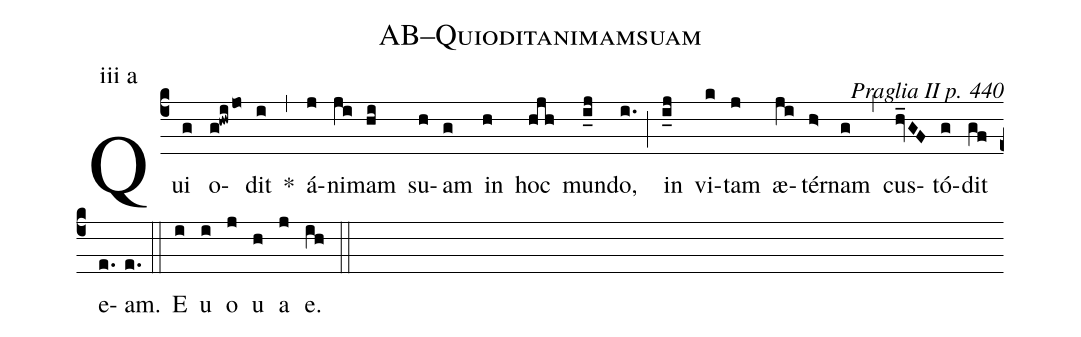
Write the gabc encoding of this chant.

name: AB--Quioditanimamsuam;
commentary: Praglia II p. 440;
annotation: iii a;
%%
(c4) Qui(g) o(g!hwi/jo)dit(i) *(,) á(j)ni(ji)mam(hi) su(h)am(g) in(h) hoc(hjh) mun(i_j)do,(i.) (;) in(i_j) vi(k)tam(j) æ(ji)tér(h>)nam(g) (,) cus(hv_GF)tó(g)dit(gf) e(e.)am.(e.) (::) E(i) u(i) o(j) u(h) a(j) e.(ih) (::)
